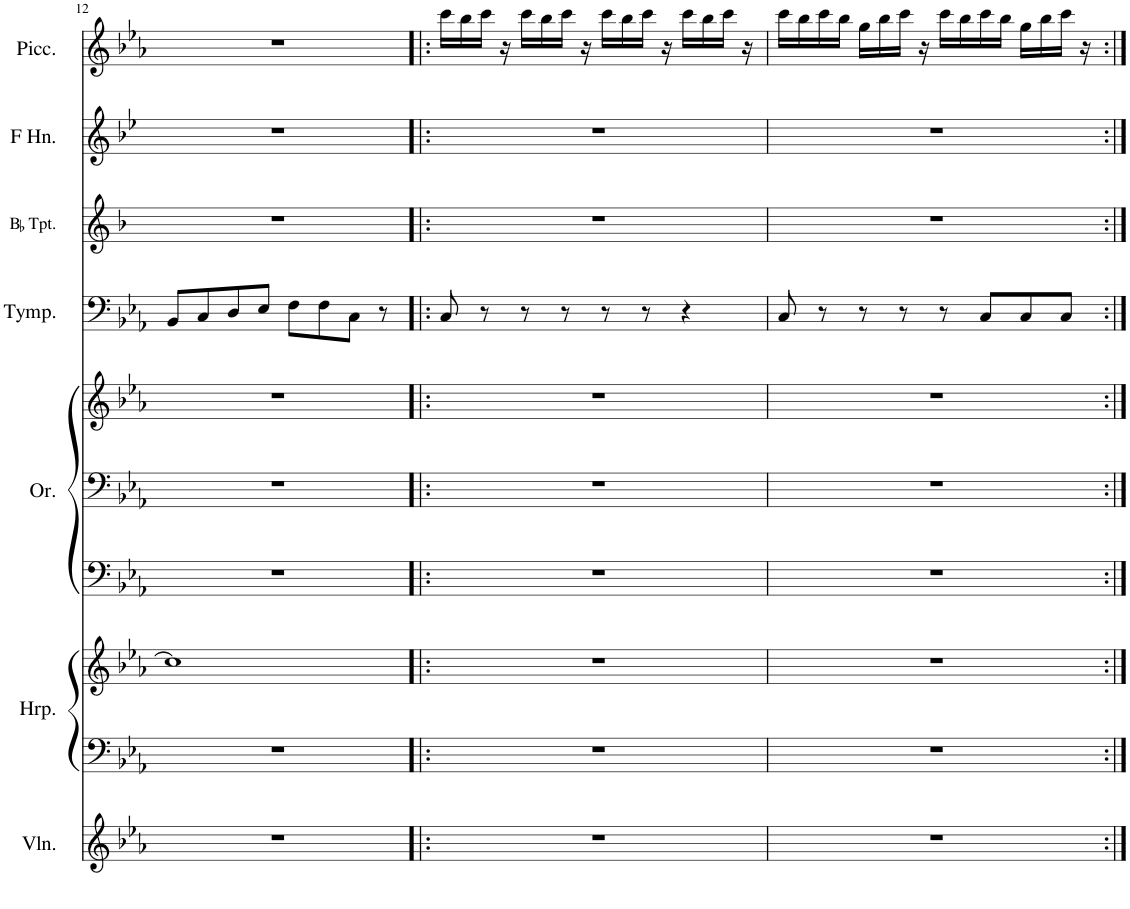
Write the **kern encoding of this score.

**kern	**kern	**kern	**kern	**kern	**kern	**kern	**kern	**kern	**kern
*part7	*part6	*part6	*part5	*part5	*part5	*part4	*part3	*part2	*part1
*staff10	*staff9	*staff8	*staff7	*staff6	*staff5	*staff4	*staff3	*staff2	*staff1
*I"Violin	*I"Harp	*	*I"Organ	*	*	*I"Tympani	*I"BaccidentalFlat Trumpet	*I"Horn	*I"Piccolo
*I'Vln.	*I'Hrp.	*	*I'Or.	*	*	*I'Tymp.	*I'BaccidentalFlat Tpt.	*	*I'Picc.
!!LO:PB:g=z
*clefG2	*clefF4	*clefG2	*clefF4	*clefF4	*clefG2	*clefF4	*clefG2	*clefG2	*clefG2
*	*	*	*	*	*	*	*Trd1c2	*Trd4c7	*Trd-7c-12
*k[b-e-a-]	*k[b-e-a-]	*k[b-e-a-]	*k[b-e-a-]	*k[b-e-a-]	*k[b-e-a-]	*k[b-e-a-]	*k[b-]	*k[b-e-]	*k[b-e-a-]
*M4/4	*M4/4	*M4/4	*M4/4	*M4/4	*M4/4	*M4/4	*M4/4	*M4/4	*M4/4
=12	=12	=12	=12	=12	=12	=12	=12	=12	=12
1r	1r	1cc]	1r	1r	1r	8BB-/L	1r	1r	1r
.	.	.	.	.	.	8C/	.	.	.
.	.	.	.	.	.	8D/	.	.	.
.	.	.	.	.	.	8E-/J	.	.	.
.	.	.	.	.	.	8F\L	.	.	.
.	.	.	.	.	.	8F\	.	.	.
.	.	.	.	.	.	8C\J	.	.	.
.	.	.	.	.	.	8r	.	.	.
=13!|:	=13!|:	=13!|:	=13!|:	=13!|:	=13!|:	=13!|:	=13!|:	=13!|:	=13!|:
1r	1r	1r	1r	1r	1r	8C/	1r	1r	16ccc\LL
.	.	.	.	.	.	.	.	.	16bb-\
.	.	.	.	.	.	8r	.	.	16ccc\JJ
.	.	.	.	.	.	.	.	.	16r
.	.	.	.	.	.	8r	.	.	16ccc\LL
.	.	.	.	.	.	.	.	.	16bb-\
.	.	.	.	.	.	8r	.	.	16ccc\JJ
.	.	.	.	.	.	.	.	.	16r
.	.	.	.	.	.	8r	.	.	16ccc\LL
.	.	.	.	.	.	.	.	.	16bb-\
.	.	.	.	.	.	8r	.	.	16ccc\JJ
.	.	.	.	.	.	.	.	.	16r
.	.	.	.	.	.	4r	.	.	16ccc\LL
.	.	.	.	.	.	.	.	.	16bb-\
.	.	.	.	.	.	.	.	.	16ccc\JJ
.	.	.	.	.	.	.	.	.	16r
=14	=14	=14	=14	=14	=14	=14	=14	=14	=14
1r	1r	1r	1r	1r	1r	8C/	1r	1r	16ccc\LL
.	.	.	.	.	.	.	.	.	16bb-\
.	.	.	.	.	.	8r	.	.	16ccc\
.	.	.	.	.	.	.	.	.	16bb-\JJ
.	.	.	.	.	.	8r	.	.	16gg\LL
.	.	.	.	.	.	.	.	.	16bb-\
.	.	.	.	.	.	8r	.	.	16ccc\JJ
.	.	.	.	.	.	.	.	.	16r
.	.	.	.	.	.	8r	.	.	16ccc\LL
.	.	.	.	.	.	.	.	.	16bb-\
.	.	.	.	.	.	8C/L	.	.	16ccc\
.	.	.	.	.	.	.	.	.	16bb-\JJ
.	.	.	.	.	.	8C/	.	.	16gg\LL
.	.	.	.	.	.	.	.	.	16bb-\
.	.	.	.	.	.	8C/J	.	.	16ccc\JJ
.	.	.	.	.	.	.	.	.	16r
=:|!	=:|!	=:|!	=:|!	=:|!	=:|!	=:|!	=:|!	=:|!	=:|!
*-	*-	*-	*-	*-	*-	*-	*-	*-	*-
